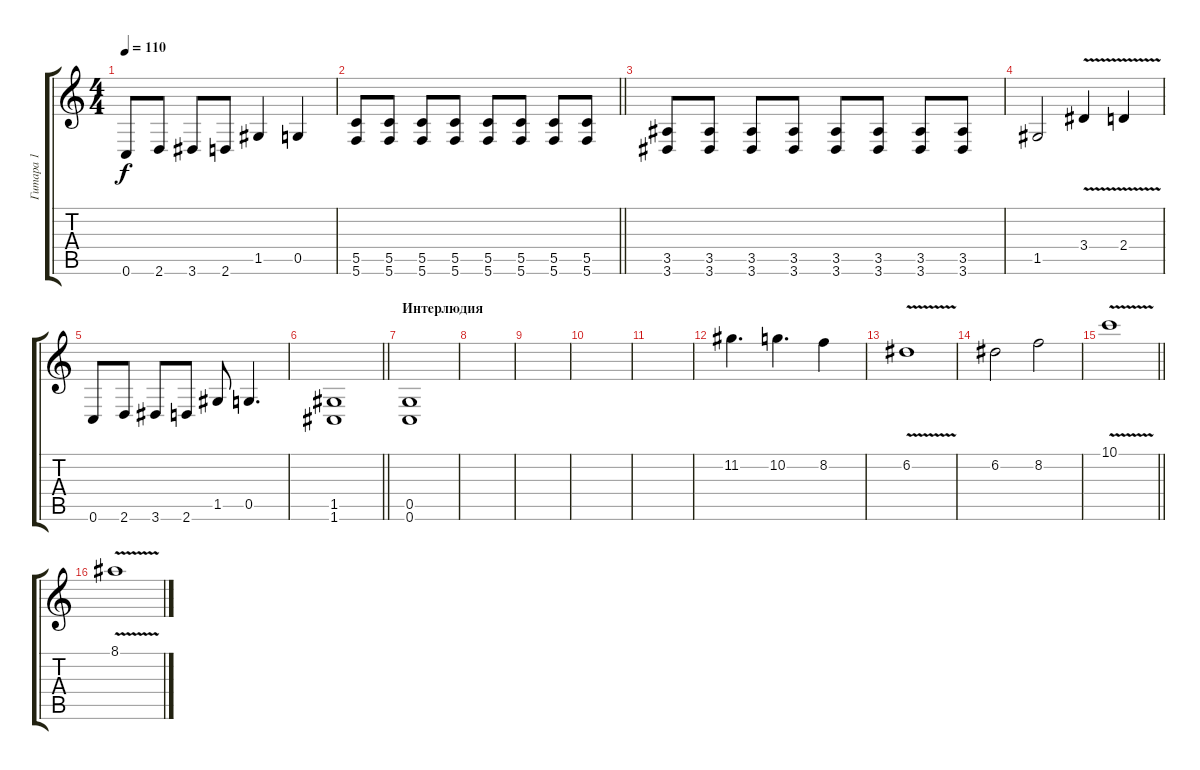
\track ("Гитара 1" "Гитара 1") {instrument electricguitarclean}
\staff {score tabs}
\tuning (D4 A3 F3 C3 G2 C2) {hide}
\ts (4 4)
\tempo 110
\clef g2
\ks c
0.6.8{dy f} 2.6.8 3.6.8 2.6.8 1.5.4 0.5.4 |
\barLineRight lightlight
(5.5 5.6).8 (5.5 5.6).8 (5.5 5.6).8 (5.5 5.6).8 (5.5 5.6).8 (5.5 5.6).8 (5.5 5.6).8 (5.5 5.6).8 |
(3.5 3.6).8 (3.5 3.6).8 (3.5 3.6).8 (3.5 3.6).8 (3.5 3.6).8 (3.5 3.6).8 (3.5 3.6).8 (3.5 3.6).8 |
1.5.2 3.4{v}.4 2.4{v}.4 |
0.6.8 2.6.8 3.6.8 2.6.8 1.5.8 0.5.4{d} |
\barLineRight lightlight
(1.5 1.6).1 |
\section ("" "Интерлюдия")
(0.5 0.6).1 |
|
|
|
|
11.2.4{d} 10.2.4{d} 8.2.4 |
6.2{v}.1 |
6.2.2 8.2.2 |
\barLineRight lightlight
10.1{v}.1 |
\section ("" "")
8.1{v}.1
